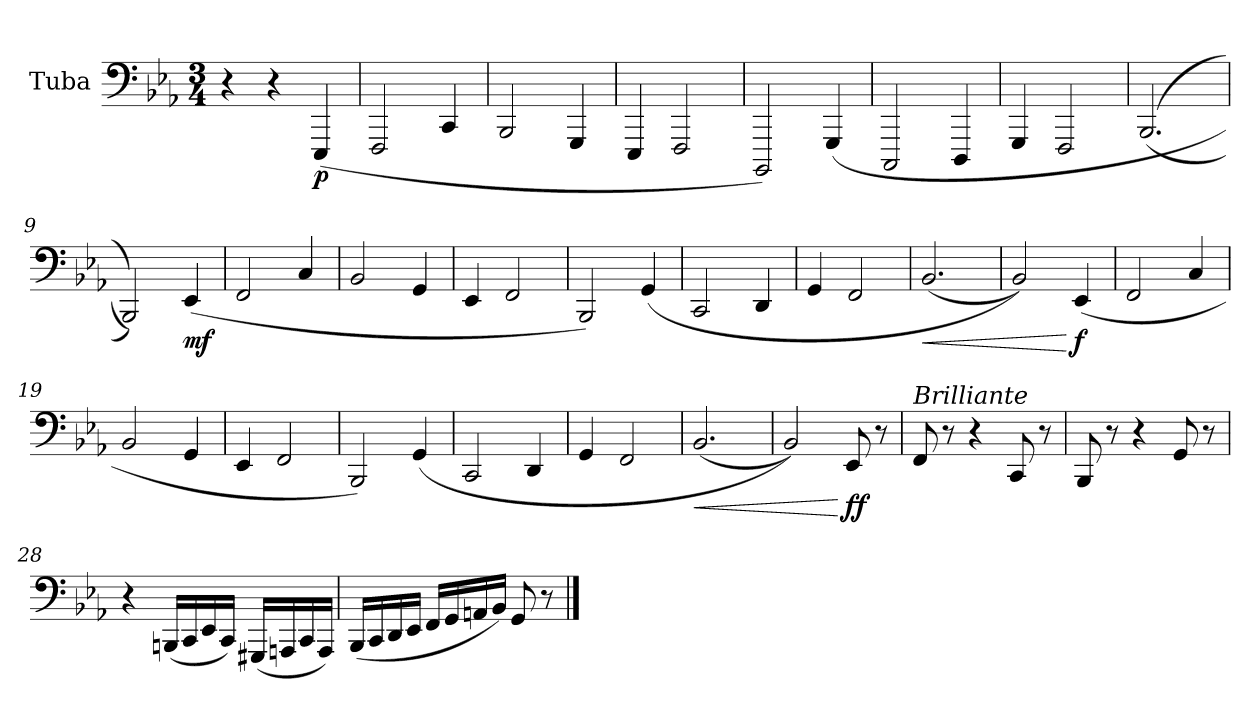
**kern	**dynam
*part1	*part1
*staff1	*staff1
*I"Tuba	*
*I'Tba.	*
*clefF4	*
*k[b-e-a-]	*
*M3/4	*
*MM72	*
=1	=1
4r	.
4r	.
!	!LO:DY:b
(<4EEE-/	p
=2	=2
2FFF/	.
4CC/	.
=3	=3
2BBB-/	.
4GGG/	.
=4	=4
4EEE-/	.
2FFF/	.
=5	=5
2BBBB-/)	.
(>4GGG/	.
=6	=6
2CCC/	.
4DDD/	.
=7	=7
4GGG/	.
2FFF/	.
=8	=8
(<(<2.BBB-/	.
=9	=9
2BBB-/)))	.
!	!LO:DY:b
(<4EE-/	mf
=10	=10
2FF/	.
4C/	.
=11	=11
2BB-/	.
4GG/	.
=12	=12
4EE-/	.
2FF/	.
=13	=13
2BBB-/)	.
(>4GG/	.
=14	=14
2CC/	.
4DD/	.
=15	=15
4GG/	.
2FF/	.
!!LO:LB:g=z
=16	=16
!	!LO:HP:b
(<2.BB-/	<
=17	=17
2BB-/))	.
!	!LO:DY:n=1:b
(<4EE-/	[ f
=18	=18
2FF/	.
4C/	.
=19	=19
2BB-/	.
4GG/	.
=20	=20
4EE-/	.
2FF/	.
=21	=21
2BBB-/)	.
(>4GG/	.
=22	=22
2CC/	.
4DD/	.
=23	=23
4GG/	.
2FF/	.
=24	=24
!	!LO:HP:b
(<2.BB-/	<
=25	=25
2BB-/))	.
!	!LO:DY:n=1:b
8EE-/	[ ff
8r	.
=26	=26
!LO:TX:a:i:t=Brilliante	!
8FF/	.
8r	.
4r	.
8CC/	.
8r	.
=27	=27
8BBB-/	.
8r	.
4r	.
8GG/	.
8r	.
!!LO:LB:g=z
=28	=28
4r	.
(<16BBBn/LL	.
16CC/	.
16EE-/	.
16CC/JJ)	.
(<16GGG#X/LL	.
16AAAn/	.
16CC/	.
16AAA/JJ)	.
=29	=29
(<16BBB-/LL	.
16CC/	.
16DD/	.
16EE-/JJ	.
16FF/LL	.
16GG/	.
16AAn/	.
16BB-/JJ)	.
8GG/	.
8r	.
==	==
*-	*-
